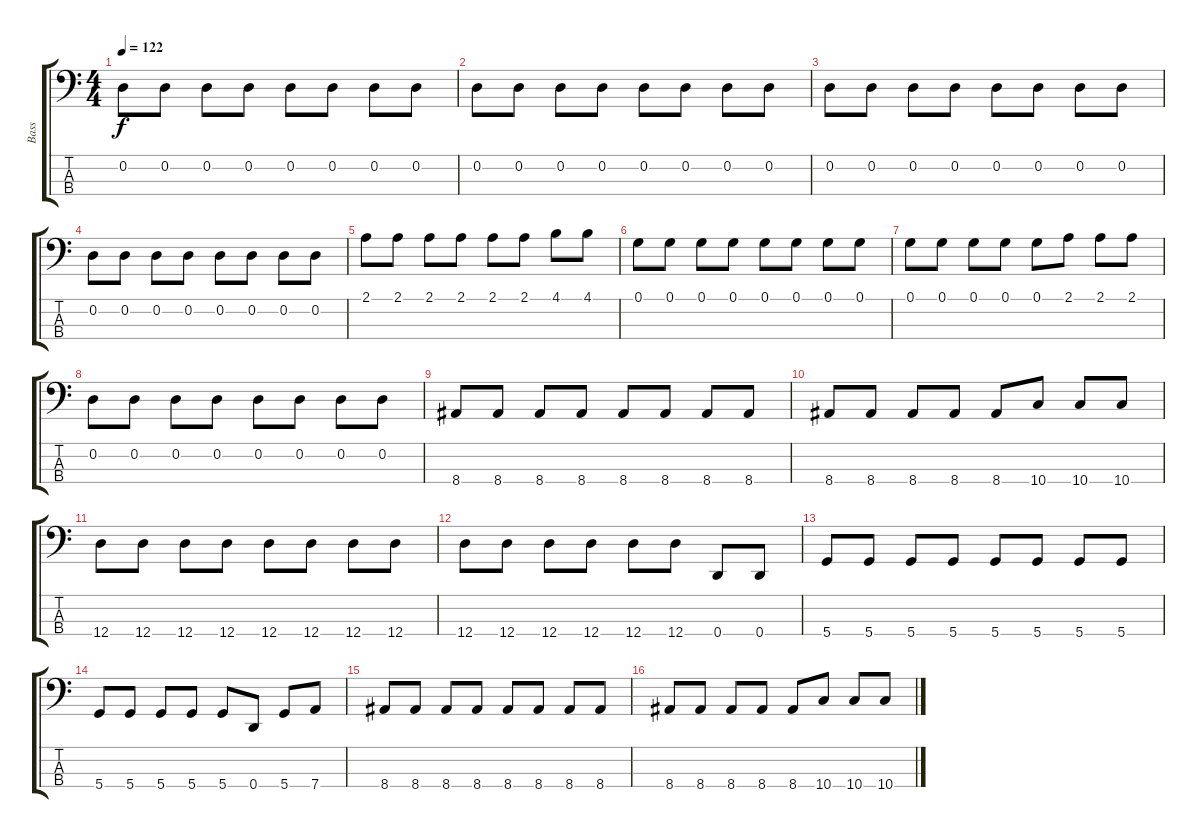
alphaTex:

\track ("Bass" "Bass") {instrument electricbassfinger}
\staff {score tabs}
\tuning (G2 D2 A1 D1) {hide}
\ts (4 4)
\tempo 122
\clef f4
\ks c
0.2.8{dy f} 0.2.8 0.2.8 0.2.8 0.2.8 0.2.8 0.2.8 0.2.8 |
0.2.8 0.2.8 0.2.8 0.2.8 0.2.8 0.2.8 0.2.8 0.2.8 |
0.2.8 0.2.8 0.2.8 0.2.8 0.2.8 0.2.8 0.2.8 0.2.8 |
0.2.8 0.2.8 0.2.8 0.2.8 0.2.8 0.2.8 0.2.8 0.2.8 |
2.1.8 2.1.8 2.1.8 2.1.8 2.1.8 2.1.8 4.1.8 4.1.8 |
0.1.8 0.1.8 0.1.8 0.1.8 0.1.8 0.1.8 0.1.8 0.1.8 |
0.1.8 0.1.8 0.1.8 0.1.8 0.1.8 2.1.8 2.1.8 2.1.8 |
0.2.8 0.2.8 0.2.8 0.2.8 0.2.8 0.2.8 0.2.8 0.2.8 |
8.4.8 8.4.8 8.4.8 8.4.8 8.4.8 8.4.8 8.4.8 8.4.8 |
8.4.8 8.4.8 8.4.8 8.4.8 8.4.8 10.4.8 10.4.8 10.4.8 |
12.4.8 12.4.8 12.4.8 12.4.8 12.4.8 12.4.8 12.4.8 12.4.8 |
12.4.8 12.4.8 12.4.8 12.4.8 12.4.8 12.4.8 0.4.8 0.4.8 |
5.4.8 5.4.8 5.4.8 5.4.8 5.4.8 5.4.8 5.4.8 5.4.8 |
5.4.8 5.4.8 5.4.8 5.4.8 5.4.8 0.4.8 5.4.8 7.4.8 |
8.4.8 8.4.8 8.4.8 8.4.8 8.4.8 8.4.8 8.4.8 8.4.8 |
8.4.8 8.4.8 8.4.8 8.4.8 8.4.8 10.4.8 10.4.8 10.4.8
